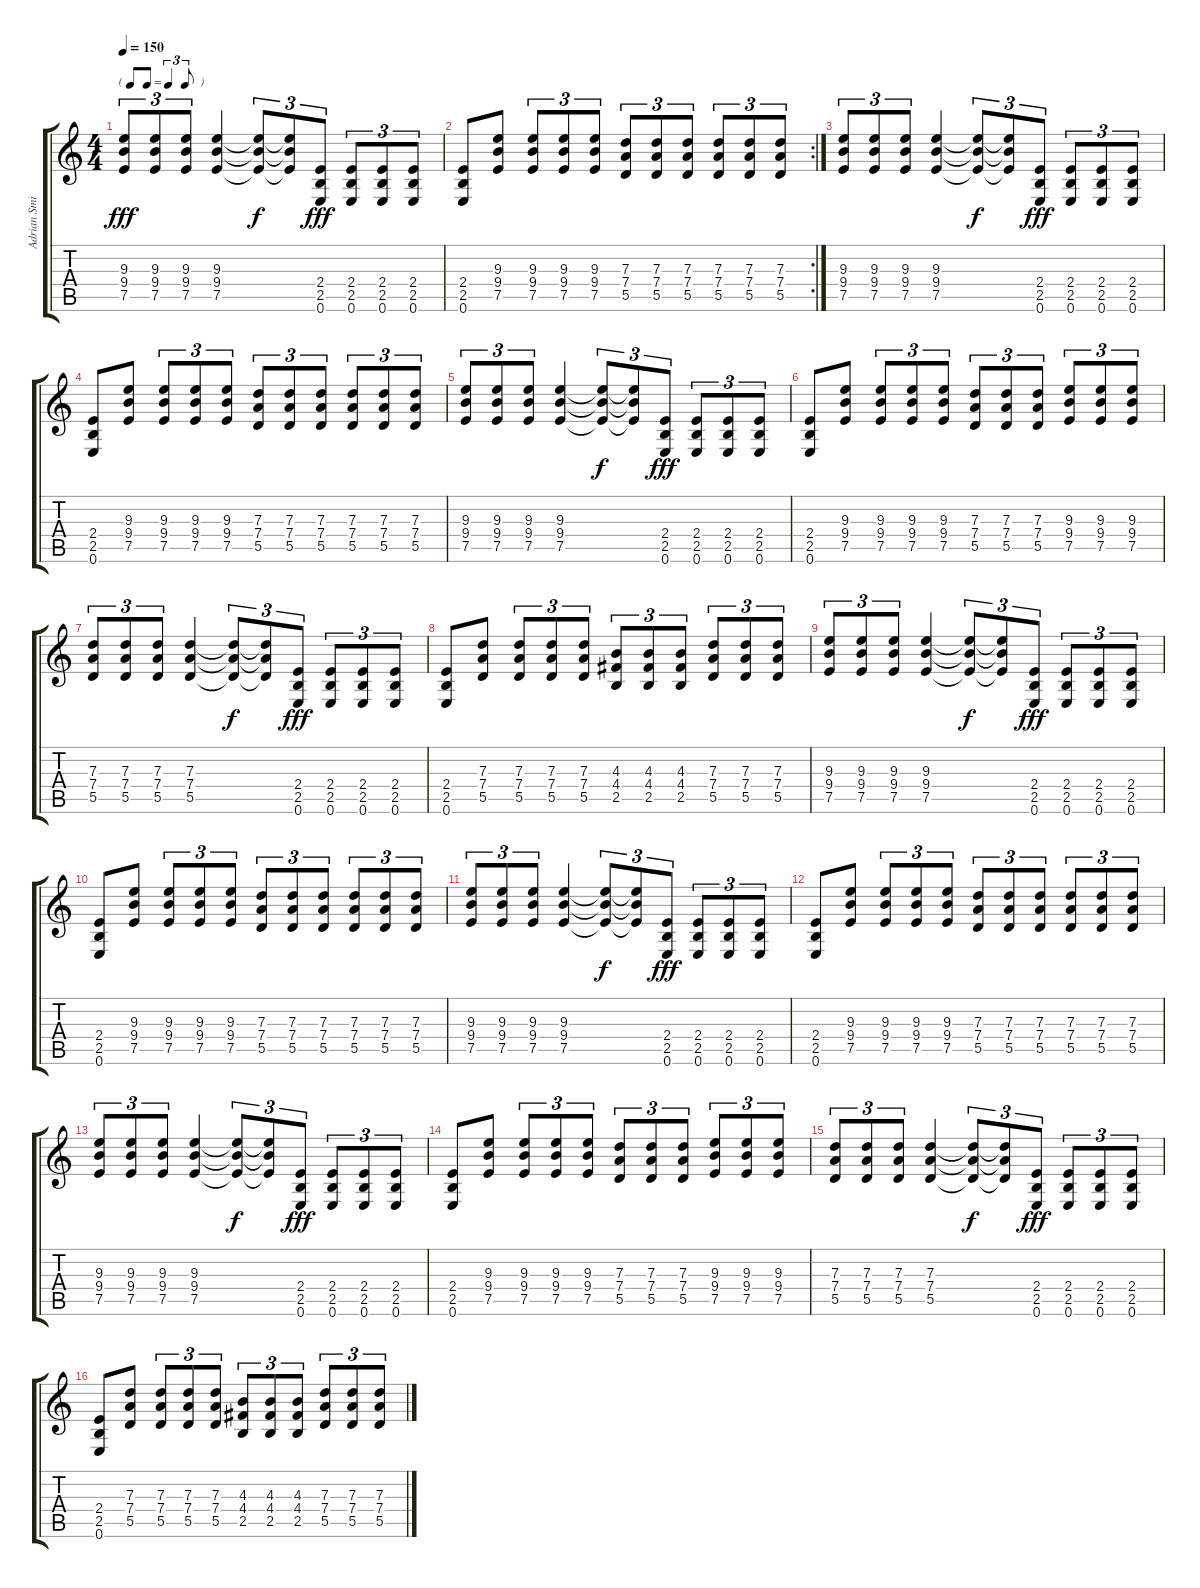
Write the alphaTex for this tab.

\track ("Adrian Smith" "Adrian Smi") {instrument overdrivenguitar}
\staff {score tabs}
\tuning (E4 B3 G3 D3 A2 E2) {hide}
\ts (4 4)
\tf triplet8th
\tempo 150
\clef g2
\ks c
(9.3 9.4 7.5).8{tu (3 2) dy fff} (9.3 9.4 7.5).8{tu (3 2)} (9.3 9.4 7.5).8{tu (3 2)} (9.3 9.4 7.5).4 (9.3{t} 9.4{t} 7.5{t}).8{tu (3 2) dy f} (9.3{t} 9.4{t} 7.5{t}).8{tu (3 2)} (2.4 2.5 0.6).8{tu (3 2) dy fff} (2.4 2.5 0.6).8{tu (3 2)} (2.4 2.5 0.6).8{tu (3 2)} (2.4 2.5 0.6).8{tu (3 2)} |
\rc 2
(2.4 2.5 0.6).8 (9.3 9.4 7.5).8 (9.3 9.4 7.5).8{tu (3 2)} (9.3 9.4 7.5).8{tu (3 2)} (9.3 9.4 7.5).8{tu (3 2)} (7.3 7.4 5.5).8{tu (3 2)} (7.3 7.4 5.5).8{tu (3 2)} (7.3 7.4 5.5).8{tu (3 2)} (7.3 7.4 5.5).8{tu (3 2)} (7.3 7.4 5.5).8{tu (3 2)} (7.3 7.4 5.5).8{tu (3 2)} |
(9.3 9.4 7.5).8{tu (3 2)} (9.3 9.4 7.5).8{tu (3 2)} (9.3 9.4 7.5).8{tu (3 2)} (9.3 9.4 7.5).4 (9.3{t} 9.4{t} 7.5{t}).8{tu (3 2) dy f} (9.3{t} 9.4{t} 7.5{t}).8{tu (3 2)} (2.4 2.5 0.6).8{tu (3 2) dy fff} (2.4 2.5 0.6).8{tu (3 2)} (2.4 2.5 0.6).8{tu (3 2)} (2.4 2.5 0.6).8{tu (3 2)} |
(2.4 2.5 0.6).8 (9.3 9.4 7.5).8 (9.3 9.4 7.5).8{tu (3 2)} (9.3 9.4 7.5).8{tu (3 2)} (9.3 9.4 7.5).8{tu (3 2)} (7.3 7.4 5.5).8{tu (3 2)} (7.3 7.4 5.5).8{tu (3 2)} (7.3 7.4 5.5).8{tu (3 2)} (7.3 7.4 5.5).8{tu (3 2)} (7.3 7.4 5.5).8{tu (3 2)} (7.3 7.4 5.5).8{tu (3 2)} |
(9.3 9.4 7.5).8{tu (3 2)} (9.3 9.4 7.5).8{tu (3 2)} (9.3 9.4 7.5).8{tu (3 2)} (9.3 9.4 7.5).4 (9.3{t} 9.4{t} 7.5{t}).8{tu (3 2) dy f} (9.3{t} 9.4{t} 7.5{t}).8{tu (3 2)} (2.4 2.5 0.6).8{tu (3 2) dy fff} (2.4 2.5 0.6).8{tu (3 2)} (2.4 2.5 0.6).8{tu (3 2)} (2.4 2.5 0.6).8{tu (3 2)} |
(2.4 2.5 0.6).8 (9.3 9.4 7.5).8 (9.3 9.4 7.5).8{tu (3 2)} (9.3 9.4 7.5).8{tu (3 2)} (9.3 9.4 7.5).8{tu (3 2)} (7.3 7.4 5.5).8{tu (3 2)} (7.3 7.4 5.5).8{tu (3 2)} (7.3 7.4 5.5).8{tu (3 2)} (9.3 9.4 7.5).8{tu (3 2)} (9.3 9.4 7.5).8{tu (3 2)} (9.3 9.4 7.5).8{tu (3 2)} |
(7.3 7.4 5.5).8{tu (3 2)} (7.3 7.4 5.5).8{tu (3 2)} (7.3 7.4 5.5).8{tu (3 2)} (7.3 7.4 5.5).4 (7.3{t} 7.4{t} 5.5{t}).8{tu (3 2) dy f} (7.3{t} 7.4{t} 5.5{t}).8{tu (3 2)} (2.4 2.5 0.6).8{tu (3 2) dy fff} (2.4 2.5 0.6).8{tu (3 2)} (2.4 2.5 0.6).8{tu (3 2)} (2.4 2.5 0.6).8{tu (3 2)} |
(2.4 2.5 0.6).8 (7.3 7.4 5.5).8 (7.3 7.4 5.5).8{tu (3 2)} (7.3 7.4 5.5).8{tu (3 2)} (7.3 7.4 5.5).8{tu (3 2)} (4.3 4.4 2.5).8{tu (3 2)} (4.3 4.4 2.5).8{tu (3 2)} (4.3 4.4 2.5).8{tu (3 2)} (7.3 7.4 5.5).8{tu (3 2)} (7.3 7.4 5.5).8{tu (3 2)} (7.3 7.4 5.5).8{tu (3 2)} |
(9.3 9.4 7.5).8{tu (3 2)} (9.3 9.4 7.5).8{tu (3 2)} (9.3 9.4 7.5).8{tu (3 2)} (9.3 9.4 7.5).4 (9.3{t} 9.4{t} 7.5{t}).8{tu (3 2) dy f} (9.3{t} 9.4{t} 7.5{t}).8{tu (3 2)} (2.4 2.5 0.6).8{tu (3 2) dy fff} (2.4 2.5 0.6).8{tu (3 2)} (2.4 2.5 0.6).8{tu (3 2)} (2.4 2.5 0.6).8{tu (3 2)} |
(2.4 2.5 0.6).8 (9.3 9.4 7.5).8 (9.3 9.4 7.5).8{tu (3 2)} (9.3 9.4 7.5).8{tu (3 2)} (9.3 9.4 7.5).8{tu (3 2)} (7.3 7.4 5.5).8{tu (3 2)} (7.3 7.4 5.5).8{tu (3 2)} (7.3 7.4 5.5).8{tu (3 2)} (7.3 7.4 5.5).8{tu (3 2)} (7.3 7.4 5.5).8{tu (3 2)} (7.3 7.4 5.5).8{tu (3 2)} |
(9.3 9.4 7.5).8{tu (3 2)} (9.3 9.4 7.5).8{tu (3 2)} (9.3 9.4 7.5).8{tu (3 2)} (9.3 9.4 7.5).4 (9.3{t} 9.4{t} 7.5{t}).8{tu (3 2) dy f} (9.3{t} 9.4{t} 7.5{t}).8{tu (3 2)} (2.4 2.5 0.6).8{tu (3 2) dy fff} (2.4 2.5 0.6).8{tu (3 2)} (2.4 2.5 0.6).8{tu (3 2)} (2.4 2.5 0.6).8{tu (3 2)} |
(2.4 2.5 0.6).8 (9.3 9.4 7.5).8 (9.3 9.4 7.5).8{tu (3 2)} (9.3 9.4 7.5).8{tu (3 2)} (9.3 9.4 7.5).8{tu (3 2)} (7.3 7.4 5.5).8{tu (3 2)} (7.3 7.4 5.5).8{tu (3 2)} (7.3 7.4 5.5).8{tu (3 2)} (7.3 7.4 5.5).8{tu (3 2)} (7.3 7.4 5.5).8{tu (3 2)} (7.3 7.4 5.5).8{tu (3 2)} |
(9.3 9.4 7.5).8{tu (3 2)} (9.3 9.4 7.5).8{tu (3 2)} (9.3 9.4 7.5).8{tu (3 2)} (9.3 9.4 7.5).4 (9.3{t} 9.4{t} 7.5{t}).8{tu (3 2) dy f} (9.3{t} 9.4{t} 7.5{t}).8{tu (3 2)} (2.4 2.5 0.6).8{tu (3 2) dy fff} (2.4 2.5 0.6).8{tu (3 2)} (2.4 2.5 0.6).8{tu (3 2)} (2.4 2.5 0.6).8{tu (3 2)} |
(2.4 2.5 0.6).8 (9.3 9.4 7.5).8 (9.3 9.4 7.5).8{tu (3 2)} (9.3 9.4 7.5).8{tu (3 2)} (9.3 9.4 7.5).8{tu (3 2)} (7.3 7.4 5.5).8{tu (3 2)} (7.3 7.4 5.5).8{tu (3 2)} (7.3 7.4 5.5).8{tu (3 2)} (9.3 9.4 7.5).8{tu (3 2)} (9.3 9.4 7.5).8{tu (3 2)} (9.3 9.4 7.5).8{tu (3 2)} |
(7.3 7.4 5.5).8{tu (3 2)} (7.3 7.4 5.5).8{tu (3 2)} (7.3 7.4 5.5).8{tu (3 2)} (7.3 7.4 5.5).4 (7.3{t} 7.4{t} 5.5{t}).8{tu (3 2) dy f} (7.3{t} 7.4{t} 5.5{t}).8{tu (3 2)} (2.4 2.5 0.6).8{tu (3 2) dy fff} (2.4 2.5 0.6).8{tu (3 2)} (2.4 2.5 0.6).8{tu (3 2)} (2.4 2.5 0.6).8{tu (3 2)} |
(2.4 2.5 0.6).8 (7.3 7.4 5.5).8 (7.3 7.4 5.5).8{tu (3 2)} (7.3 7.4 5.5).8{tu (3 2)} (7.3 7.4 5.5).8{tu (3 2)} (4.3 4.4 2.5).8{tu (3 2)} (4.3 4.4 2.5).8{tu (3 2)} (4.3 4.4 2.5).8{tu (3 2)} (7.3 7.4 5.5).8{tu (3 2)} (7.3 7.4 5.5).8{tu (3 2)} (7.3 7.4 5.5).8{tu (3 2)}
